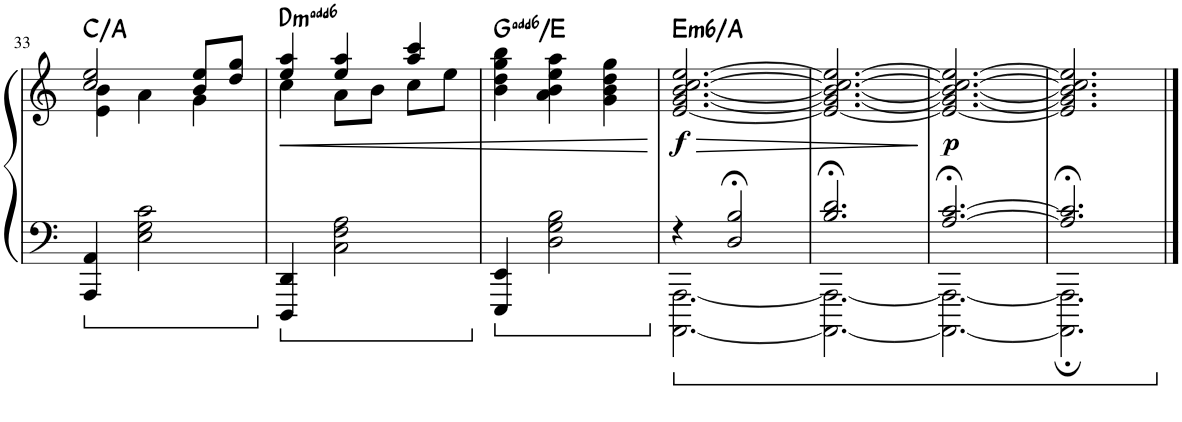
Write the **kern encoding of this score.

**kern	**kern	**dynam	**harte
*part1	*part1	*part1	*part1
*staff2	*staff1	*staff1/2	*
*I"Piano	*	*	*
*I'Pno.	*	*	*
!!LO:PB:g=z
*clefF4	*clefG2	*	*
*k[]	*k[]	*	*
*M3/4	*M3/4	*	*
=33	=33	=33	=33
*	*^	*	*
4AAA/ 4AA/	2cc/ 2ee/	4e\ 4b\	.	C:maj/6
2E\ 2G\ 2c\	.	4a\	.	.
.	8b/ 8ee/L	4g\	.	.
.	8dd/ 8gg/J	.	.	.
=34	=34	=34	=34	=34
!	!	!	!LO:HP:b	!LO:H:kt=m
4DDD/ 4DD/	4ee/ 4aa/	4cc\	<	D:min(6)
2C\ 2F\ 2A\	4ee/ 4aa/	8a\L	.	.
.	.	8b\J	.	.
.	4aa/ 4ccc/	8cc\L	.	.
.	.	8ee\J	.	.
*	*v	*v	*	*
=35	=35	=35	=35
4EEE/ 4EE/	4b\ 4dd\ 4gg\ 4bb\	.	G:maj(6)/6
2D\ 2G\ 2B\	4a\ 4b\ 4ee\ 4aa\	.	.
.	4g\ 4b\ 4dd\ 4gg\	.	.
.	.	[	.
=36	=36	=36	=36
*^	*	*	*
!	!	!	!LO:HP:b	!
!	!	!	!LO:DY:n=1:b	!LO:H:kt=m6
4r	[2.AAAA\ [2.AAA\	[2.e/ [2.g/ [2.b/ [2.ccn/ [2.ee/	> f	E:min6/4
2D/;< 2B/;<	.	.	.	.
=37	=37	=37	=37	=37
2.B/;< 2.d/;<	2.AAAA\_ 2.AAA\_	2.e/_ 2.g/_ 2.b/_ 2.cc/_ 2.ee/_	.	.
*v	*v	*	*	*
.	.	]	.
=38	=38	=38	=38
*^	*	*	*
!	!	!	!LO:DY:b	!
[2.A/;< [2.c/;<	2.AAAA\_ 2.AAA\_	2.e/_ 2.g/_ 2.b/_ 2.cc/_ 2.ee/_	p	.
=39	=39	=39	=39	=39
2.A/];< 2.c/];<	2.AAAA\]; 2.AAA\];	2.e/] 2.g/] 2.b/] 2.cc/] 2.ee/]	.	.
*v	*v	*	*	*
==	==	==	==
*-	*-	*-	*-
